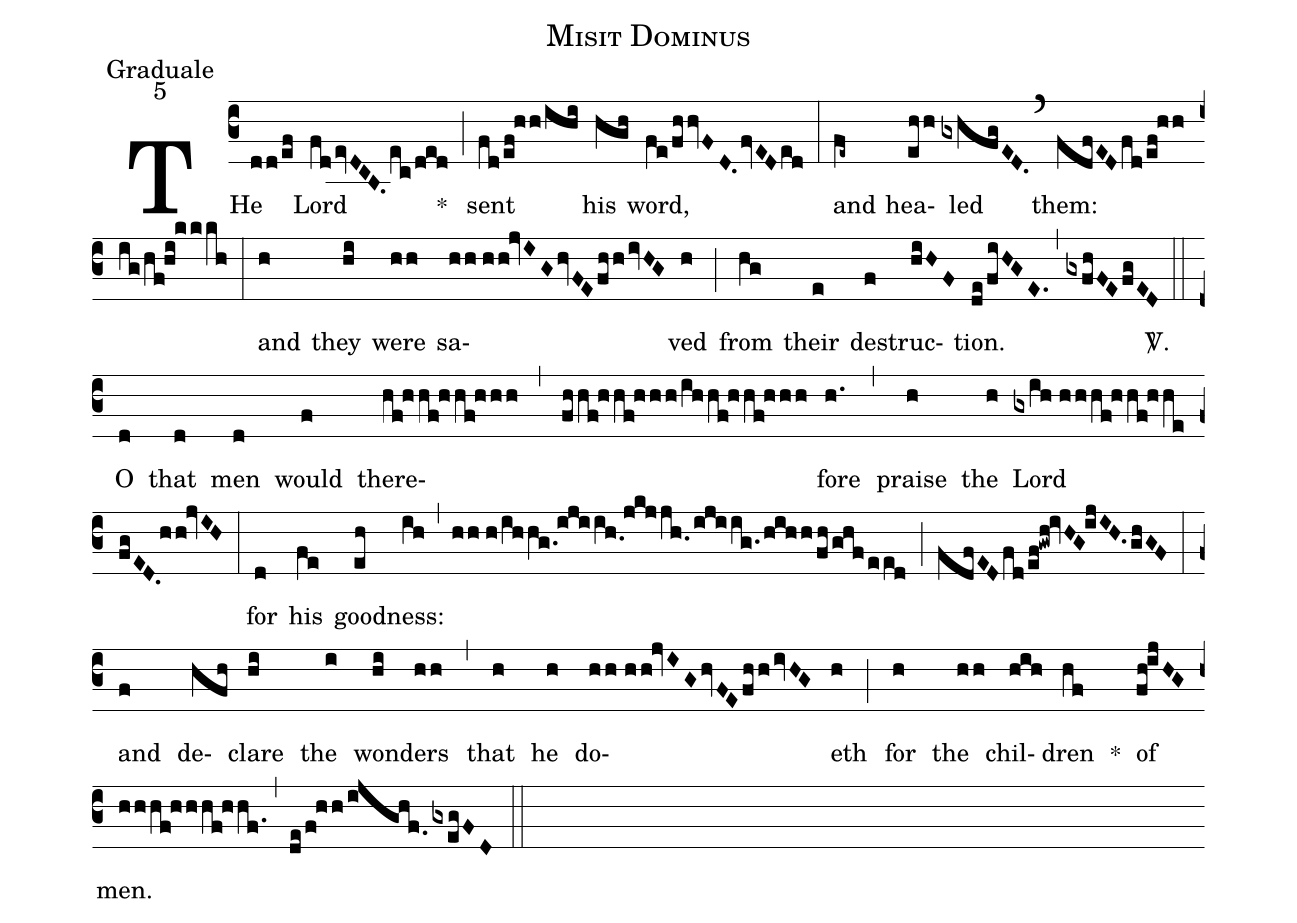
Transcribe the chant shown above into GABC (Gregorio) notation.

name:Misit Dominus;
office-part:Graduale;
mode:5;
%%
(c3) THe(dd/ef) Lord(fd/evDCB.0/ec/ded) *(;) sent(fd/ef!hh/ihi) his(hgh) word,(fe/fhhvFD.0/fvEDed) (:) and(fe~) hea(ehh)led(gxhfgED.0) (`) them:(fdfED/fd/ef!hh/ig/hf!hi!kkkh) (:) and(h) they(hi) were(hh) sa(hh//hh!jvIG/hvFE/fhh/ivHG)ved(h) (;) from(hg) their(e) de(f)struc(hiHF)tion.(de/fiHGE.) (,) (gxfhFE/fgED) <sp>V/</sp>.(::) O(d) that(d) men(d) would(f) there(hf!hhf!hhf!hhh,fhhf!hhf!hhh/ihhf!hhf!hhh)fore(h.1) (,) praise(h) the(h) Lord(gxih//hhhf!hhf!hhe/fgED.0!hh!jvIH) (:) for(d) his(fe) good(eh)ness:(ih) (,) (hh//h/ihhg.!ijiih.0!jkjjh.0/ijiig.0/hihh/fh/ghf/eed) (;) (fdfED/fd/ef!gwh!ivHG!ijIH.0/ghGF) (:) and(f) de(hfh)clare(hi) the(i) won(hi)ders(hh) (,) that(h) he(h) do(hh//hh!jvIG/hvFE/fhh/ivHG)eth(h) (;) for(h) the(hh) chil(hih)dren(hf) *() of(fh!ijHG) men.(hhhf!hhhf!hhf.1) (,) (de/f!hh/ijghf.0/gxegFD) (::)
